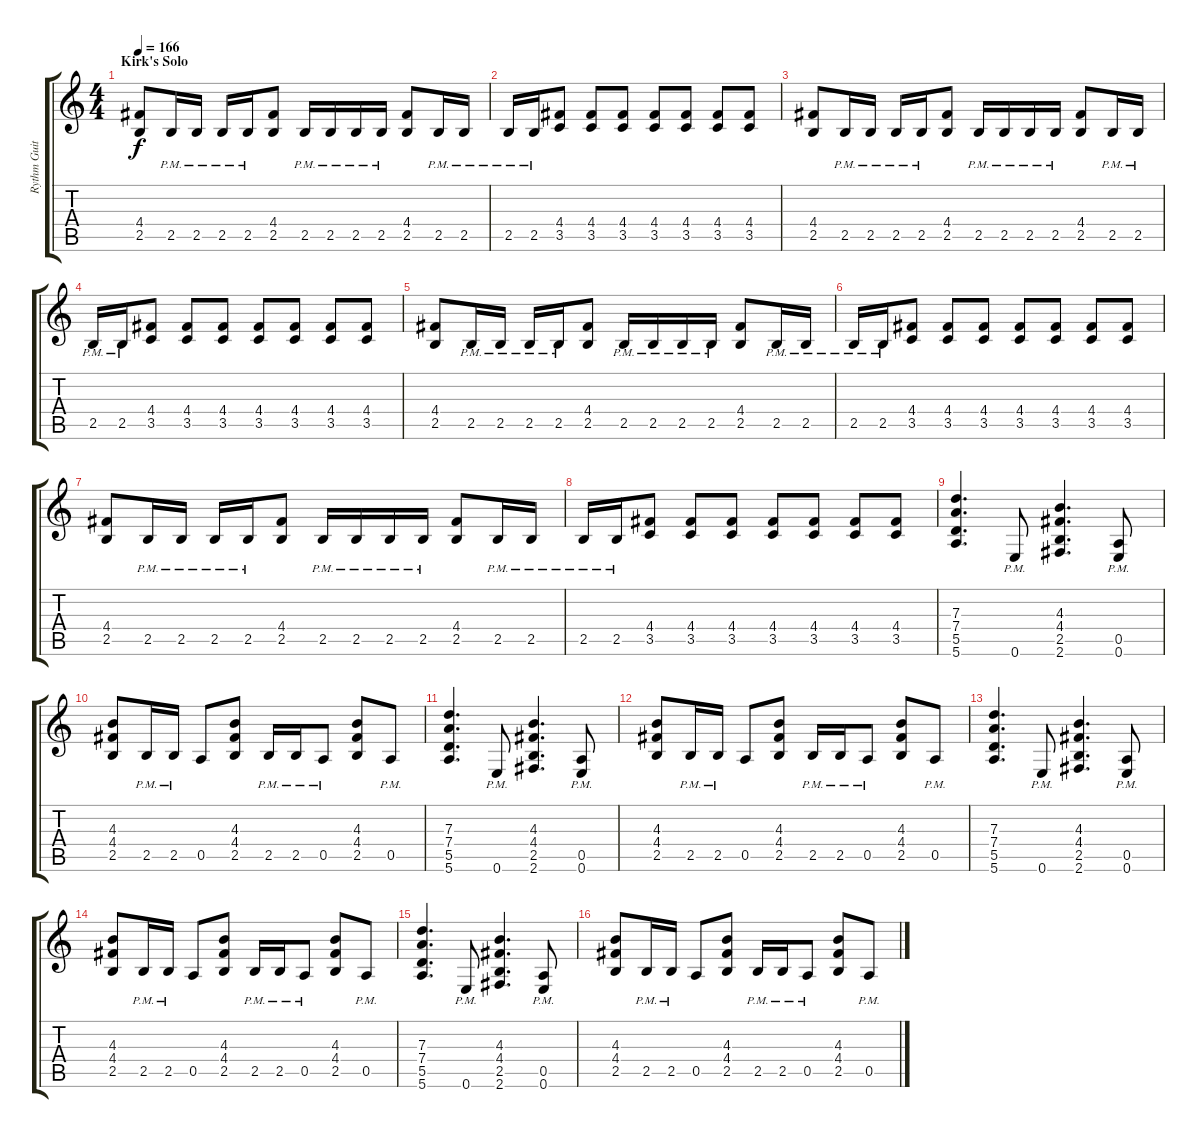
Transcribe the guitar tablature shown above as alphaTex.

\track ("Rythm Guitar 2" "Rythm Guit") {instrument distortionguitar}
\staff {score tabs}
\tuning (E4 B3 G3 D3 A2 E2) {hide}
\ts (4 4)
\section ("" "Kirk's Solo")
\tempo 166
\clef g2
\ks c
(4.4 2.5).8{dy f} 2.5{pm}.16 2.5{pm}.16 2.5{pm}.16 2.5{pm}.16 (4.4 2.5).8 2.5{pm}.16 2.5{pm}.16 2.5{pm}.16 2.5{pm}.16 (4.4 2.5).8 2.5{pm}.16 2.5{pm}.16 |
2.5{pm}.16 2.5{pm}.16 (4.4 3.5).8 (4.4 3.5).8 (4.4 3.5).8 (4.4 3.5).8 (4.4 3.5).8 (4.4 3.5).8 (4.4 3.5).8 |
(4.4 2.5).8 2.5{pm}.16 2.5{pm}.16 2.5{pm}.16 2.5{pm}.16 (4.4 2.5).8 2.5{pm}.16 2.5{pm}.16 2.5{pm}.16 2.5{pm}.16 (4.4 2.5).8 2.5{pm}.16 2.5{pm}.16 |
2.5{pm}.16 2.5{pm}.16 (4.4 3.5).8 (4.4 3.5).8 (4.4 3.5).8 (4.4 3.5).8 (4.4 3.5).8 (4.4 3.5).8 (4.4 3.5).8 |
(4.4 2.5).8 2.5{pm}.16 2.5{pm}.16 2.5{pm}.16 2.5{pm}.16 (4.4 2.5).8 2.5{pm}.16 2.5{pm}.16 2.5{pm}.16 2.5{pm}.16 (4.4 2.5).8 2.5{pm}.16 2.5{pm}.16 |
2.5{pm}.16 2.5{pm}.16 (4.4 3.5).8 (4.4 3.5).8 (4.4 3.5).8 (4.4 3.5).8 (4.4 3.5).8 (4.4 3.5).8 (4.4 3.5).8 |
(4.4 2.5).8 2.5{pm}.16 2.5{pm}.16 2.5{pm}.16 2.5{pm}.16 (4.4 2.5).8 2.5{pm}.16 2.5{pm}.16 2.5{pm}.16 2.5{pm}.16 (4.4 2.5).8 2.5{pm}.16 2.5{pm}.16 |
2.5{pm}.16 2.5{pm}.16 (4.4 3.5).8 (4.4 3.5).8 (4.4 3.5).8 (4.4 3.5).8 (4.4 3.5).8 (4.4 3.5).8 (4.4 3.5).8 |
(7.3 7.4 5.5 5.6).4{d} 0.6{pm}.8 (4.3 4.4 2.5 2.6).4{d} (0.5{pm} 0.6{pm}).8 |
(4.3 4.4 2.5).8 2.5{pm}.16 2.5{pm}.16 0.5.8 (4.3 4.4 2.5).8 2.5{pm}.16 2.5{pm}.16 0.5{pm}.8 (4.3 4.4 2.5).8 0.5{pm}.8 |
(7.3 7.4 5.5 5.6).4{d} 0.6{pm}.8 (4.3 4.4 2.5 2.6).4{d} (0.5{pm} 0.6{pm}).8 |
(4.3 4.4 2.5).8 2.5{pm}.16 2.5{pm}.16 0.5.8 (4.3 4.4 2.5).8 2.5{pm}.16 2.5{pm}.16 0.5{pm}.8 (4.3 4.4 2.5).8 0.5{pm}.8 |
(7.3 7.4 5.5 5.6).4{d} 0.6{pm}.8 (4.3 4.4 2.5 2.6).4{d} (0.5{pm} 0.6{pm}).8 |
(4.3 4.4 2.5).8 2.5{pm}.16 2.5{pm}.16 0.5.8 (4.3 4.4 2.5).8 2.5{pm}.16 2.5{pm}.16 0.5{pm}.8 (4.3 4.4 2.5).8 0.5{pm}.8 |
(7.3 7.4 5.5 5.6).4{d} 0.6{pm}.8 (4.3 4.4 2.5 2.6).4{d} (0.5{pm} 0.6{pm}).8 |
(4.3 4.4 2.5).8 2.5{pm}.16 2.5{pm}.16 0.5.8 (4.3 4.4 2.5).8 2.5{pm}.16 2.5{pm}.16 0.5{pm}.8 (4.3 4.4 2.5).8 0.5{pm}.8
